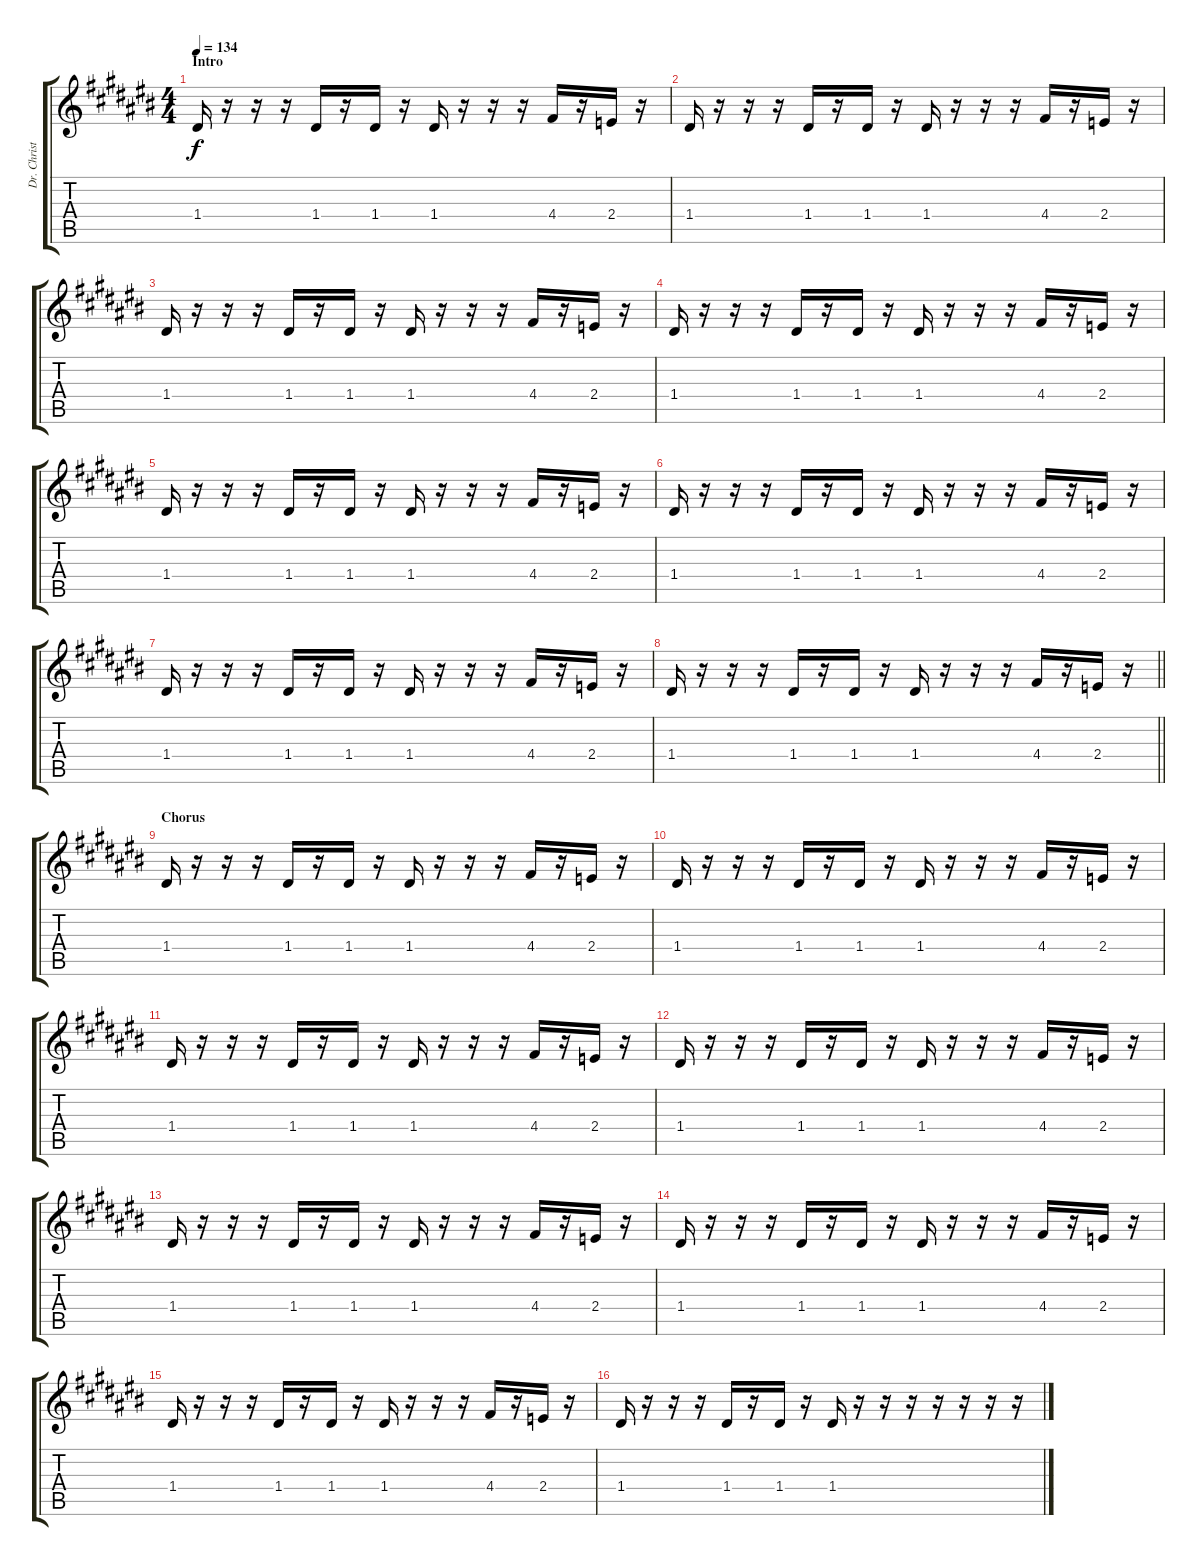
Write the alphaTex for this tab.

\track ("Dr. Christian Lorenz - Keyboard I" "Dr. Christ") {instrument synthbass2}
\staff {score tabs}
\tuning (E4 B3 G3 D3 A2 D2) {hide}
\ts (4 4)
\section ("" "Intro")
\tempo 134
\clef g2
\ks c#
1.4.16{dy f balance 16 instrument synthbass2} r.16 r.16 r.16 1.4.16 r.16 1.4.16 r.16 1.4.16 r.16 r.16 r.16 4.4.16 r.16 2.4.16 r.16 |
1.4.16 r.16 r.16 r.16 1.4.16 r.16 1.4.16 r.16 1.4.16 r.16 r.16 r.16 4.4.16 r.16 2.4.16 r.16 |
1.4.16{balance 0} r.16 r.16 r.16 1.4.16 r.16 1.4.16 r.16 1.4.16 r.16 r.16 r.16 4.4.16 r.16 2.4.16 r.16 |
1.4.16 r.16 r.16 r.16 1.4.16 r.16 1.4.16 r.16 1.4.16 r.16 r.16 r.16 4.4.16 r.16 2.4.16 r.16 |
1.4.16{balance 16} r.16 r.16 r.16 1.4.16 r.16 1.4.16 r.16 1.4.16 r.16 r.16 r.16 4.4.16 r.16 2.4.16 r.16 |
1.4.16 r.16 r.16 r.16 1.4.16 r.16 1.4.16 r.16 1.4.16 r.16 r.16 r.16 4.4.16 r.16 2.4.16 r.16 |
1.4.16{balance 0} r.16 r.16 r.16 1.4.16 r.16 1.4.16 r.16 1.4.16 r.16 r.16 r.16 4.4.16 r.16 2.4.16 r.16 |
\barLineRight lightlight
1.4.16 r.16 r.16 r.16 1.4.16 r.16 1.4.16 r.16 1.4.16 r.16 r.16 r.16 4.4.16 r.16 2.4.16 r.16 |
\section ("" "Chorus")
1.4.16{volume 7 balance 16} r.16 r.16 r.16 1.4.16 r.16 1.4.16 r.16 1.4.16 r.16 r.16 r.16 4.4.16 r.16 2.4.16 r.16 |
1.4.16 r.16 r.16 r.16 1.4.16 r.16 1.4.16 r.16 1.4.16 r.16 r.16 r.16 4.4.16 r.16 2.4.16 r.16 |
1.4.16{balance 0} r.16 r.16 r.16 1.4.16 r.16 1.4.16 r.16 1.4.16 r.16 r.16 r.16 4.4.16 r.16 2.4.16 r.16 |
1.4.16 r.16 r.16 r.16 1.4.16 r.16 1.4.16 r.16 1.4.16 r.16 r.16 r.16 4.4.16 r.16 2.4.16 r.16 |
1.4.16{balance 16} r.16 r.16 r.16 1.4.16 r.16 1.4.16 r.16 1.4.16 r.16 r.16 r.16 4.4.16 r.16 2.4.16 r.16 |
1.4.16 r.16 r.16 r.16 1.4.16 r.16 1.4.16 r.16 1.4.16 r.16 r.16 r.16 4.4.16 r.16 2.4.16 r.16 |
1.4.16{balance 0} r.16 r.16 r.16 1.4.16 r.16 1.4.16 r.16 1.4.16 r.16 r.16 r.16 4.4.16 r.16 2.4.16 r.16 |
1.4.16 r.16 r.16 r.16 1.4.16 r.16 1.4.16 r.16 1.4.16 r.16 r.16 r.16 r.16 r.16 r.16 r.16
